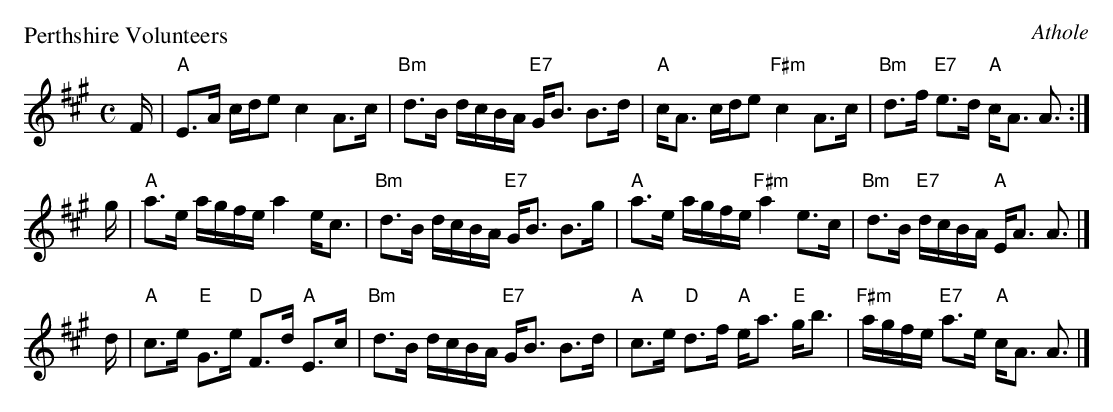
X:1
P: Perthshire Volunteers
O: Athole
M: C
L: 1/16
K: A
F \
| "A"E3A cde2      c4 A3c | "Bm"d3B    dcBA "E7"GB3 B3d \
| "A"cA3 cde2 "F#m"c4 A3c | "Bm"d3f "E7"e3d  "A"cA3 A3 :|
g \
| "A"a3e agfe      a4 ec3 | "Bm"d3B     dcBA "E7"GB3 B3g \
| "A"a3e agfe "F#m"a4 e3c | "Bm"d3B "E7"dcBA  "A"EA3 A3 |]
d \
| "A"c3e "E"G3e "D"F3d "A"E3c | "Bm"d3B      dcBA "E7"GB3 B3d \
| "A"c3e "D"d3f "A"ea3 "E"gb3 | "F#m"agfe "E7"a3e  "A"cA3 A3 |]
